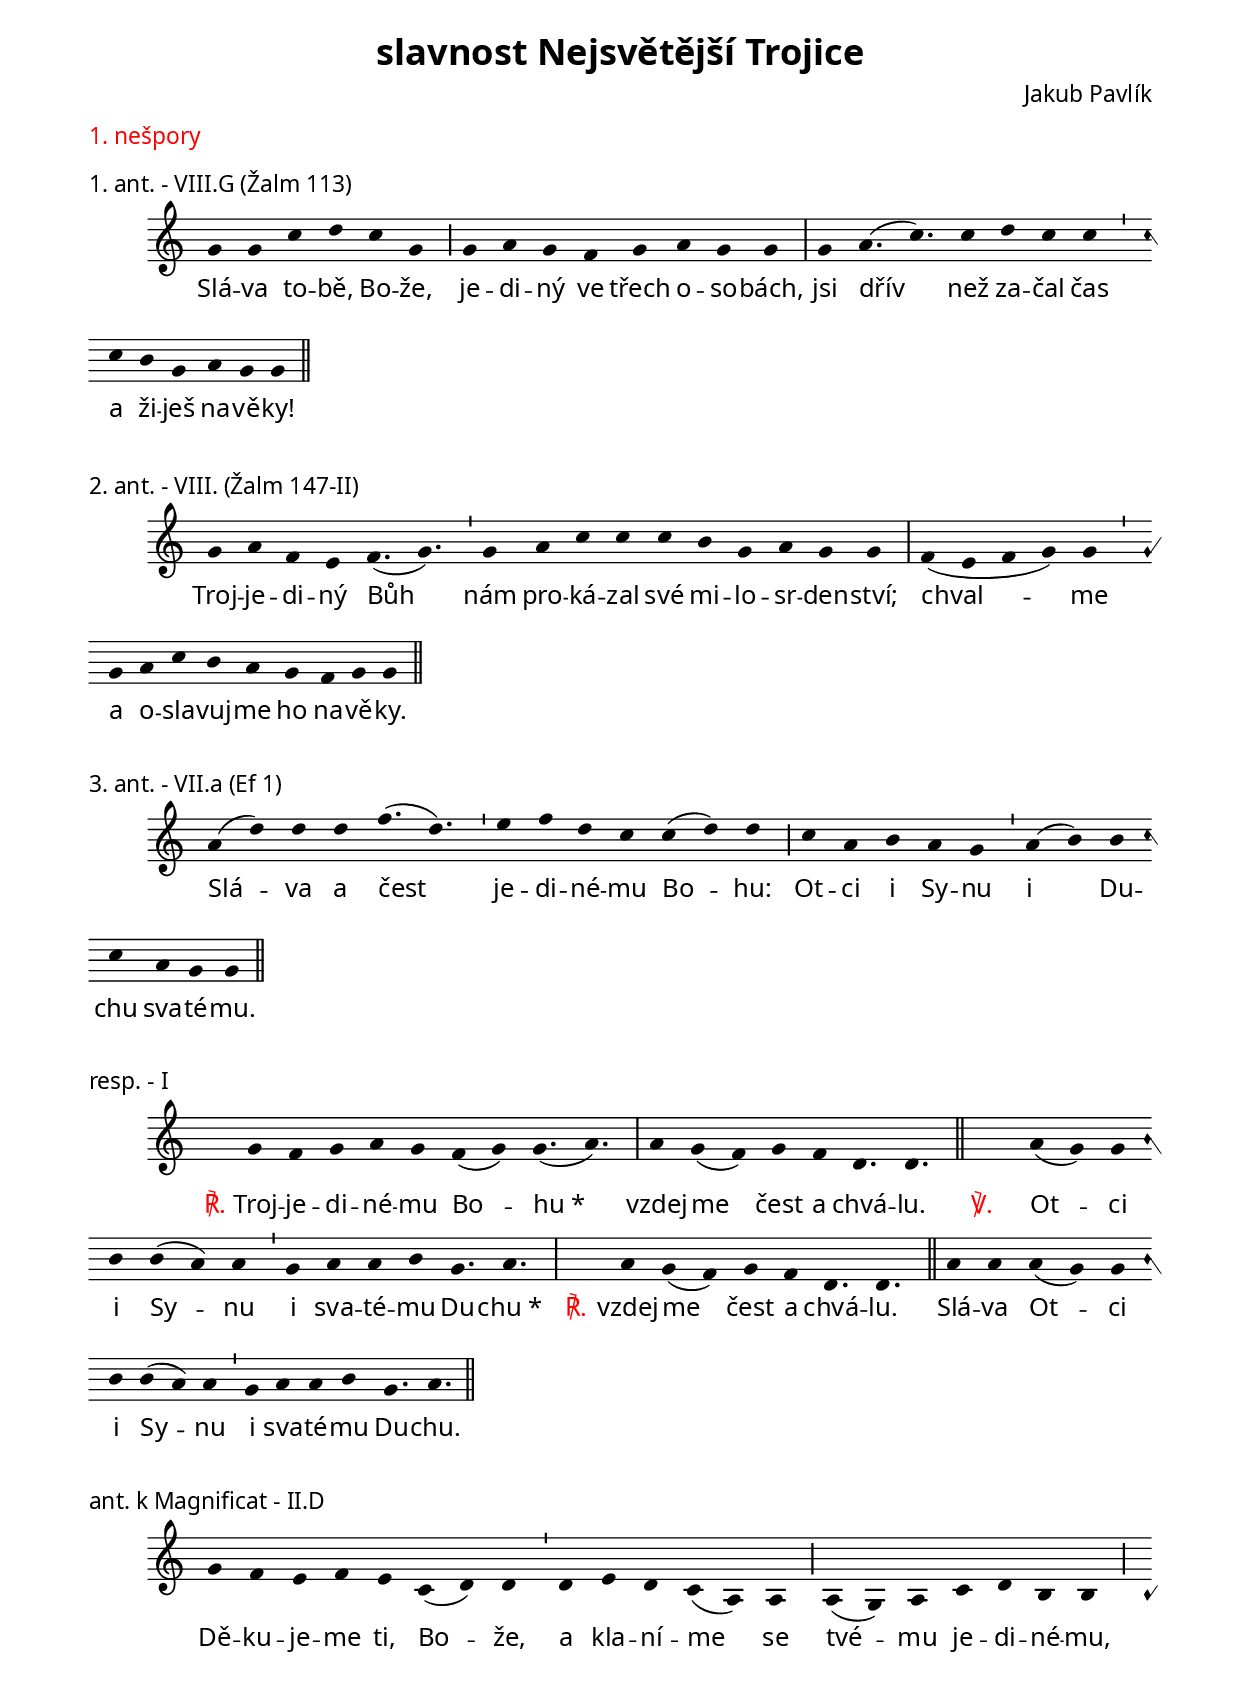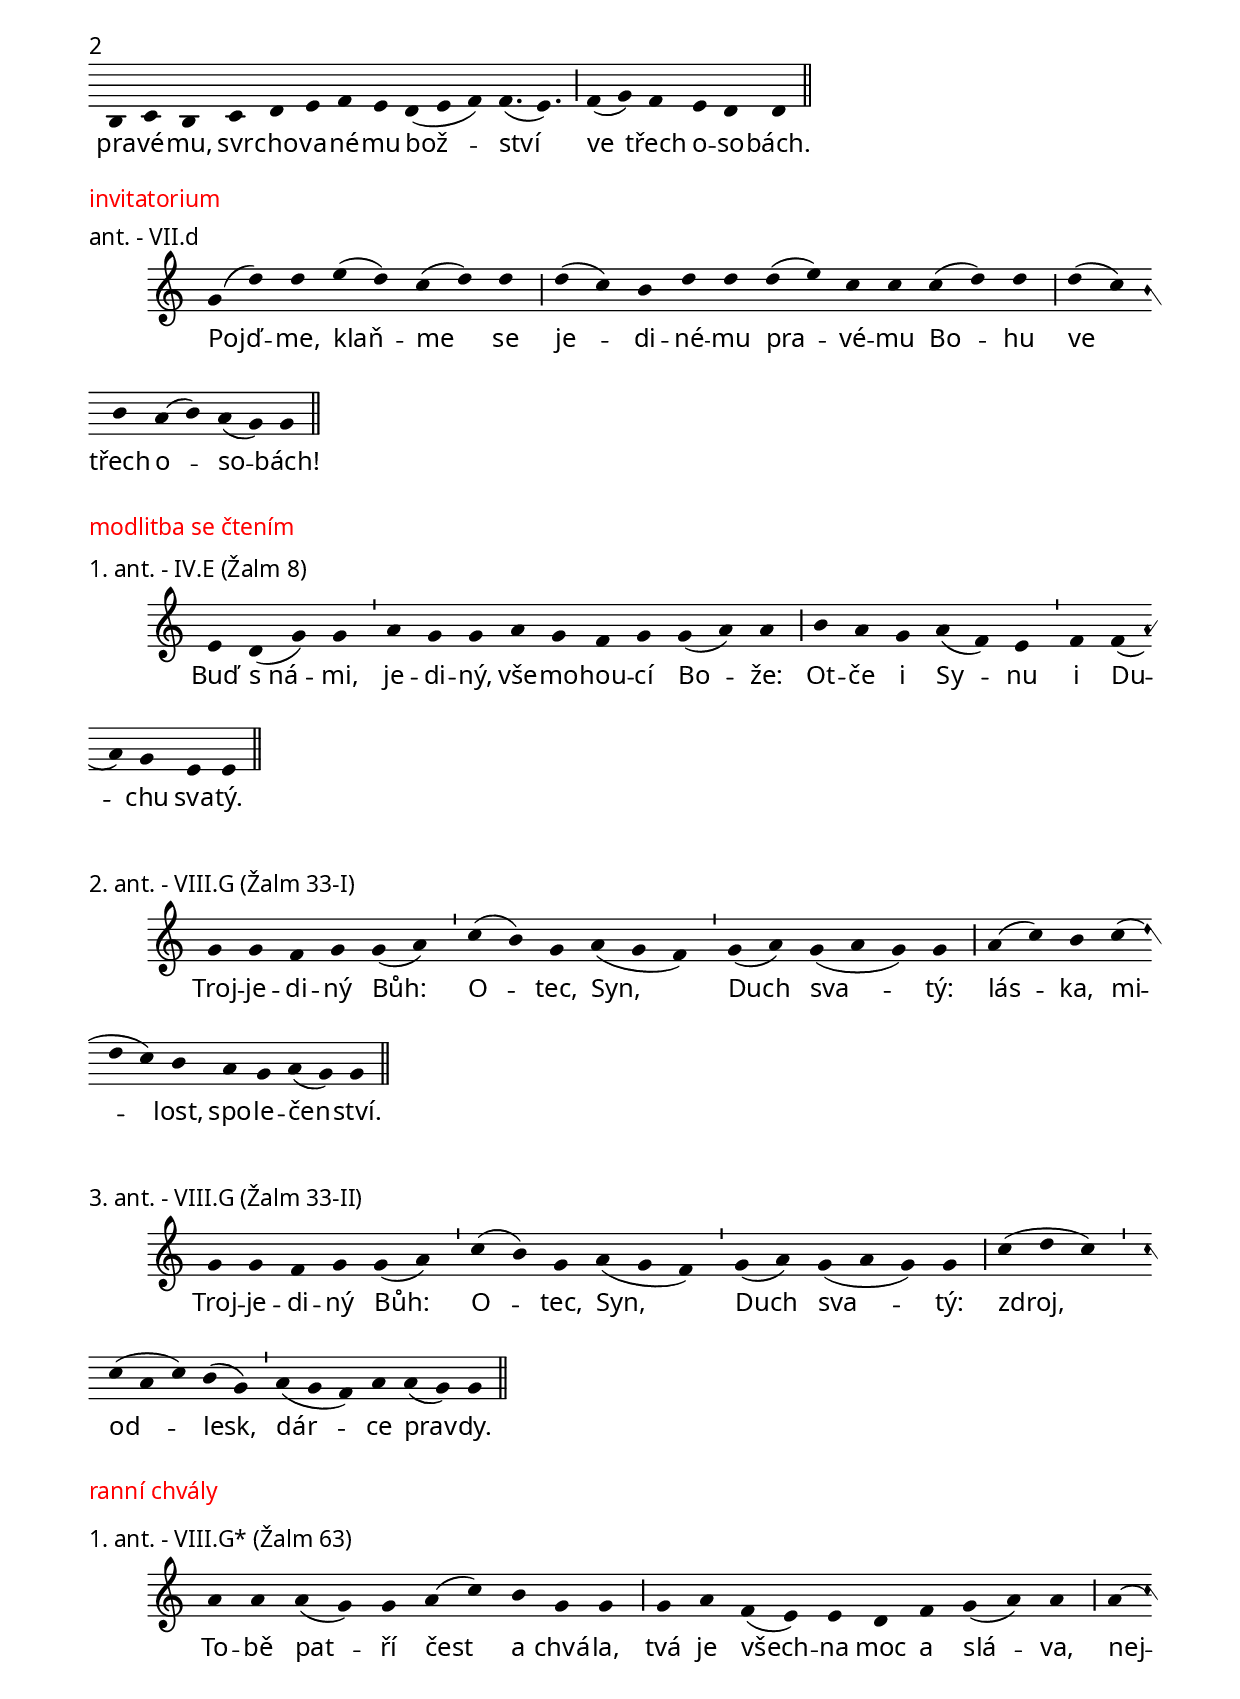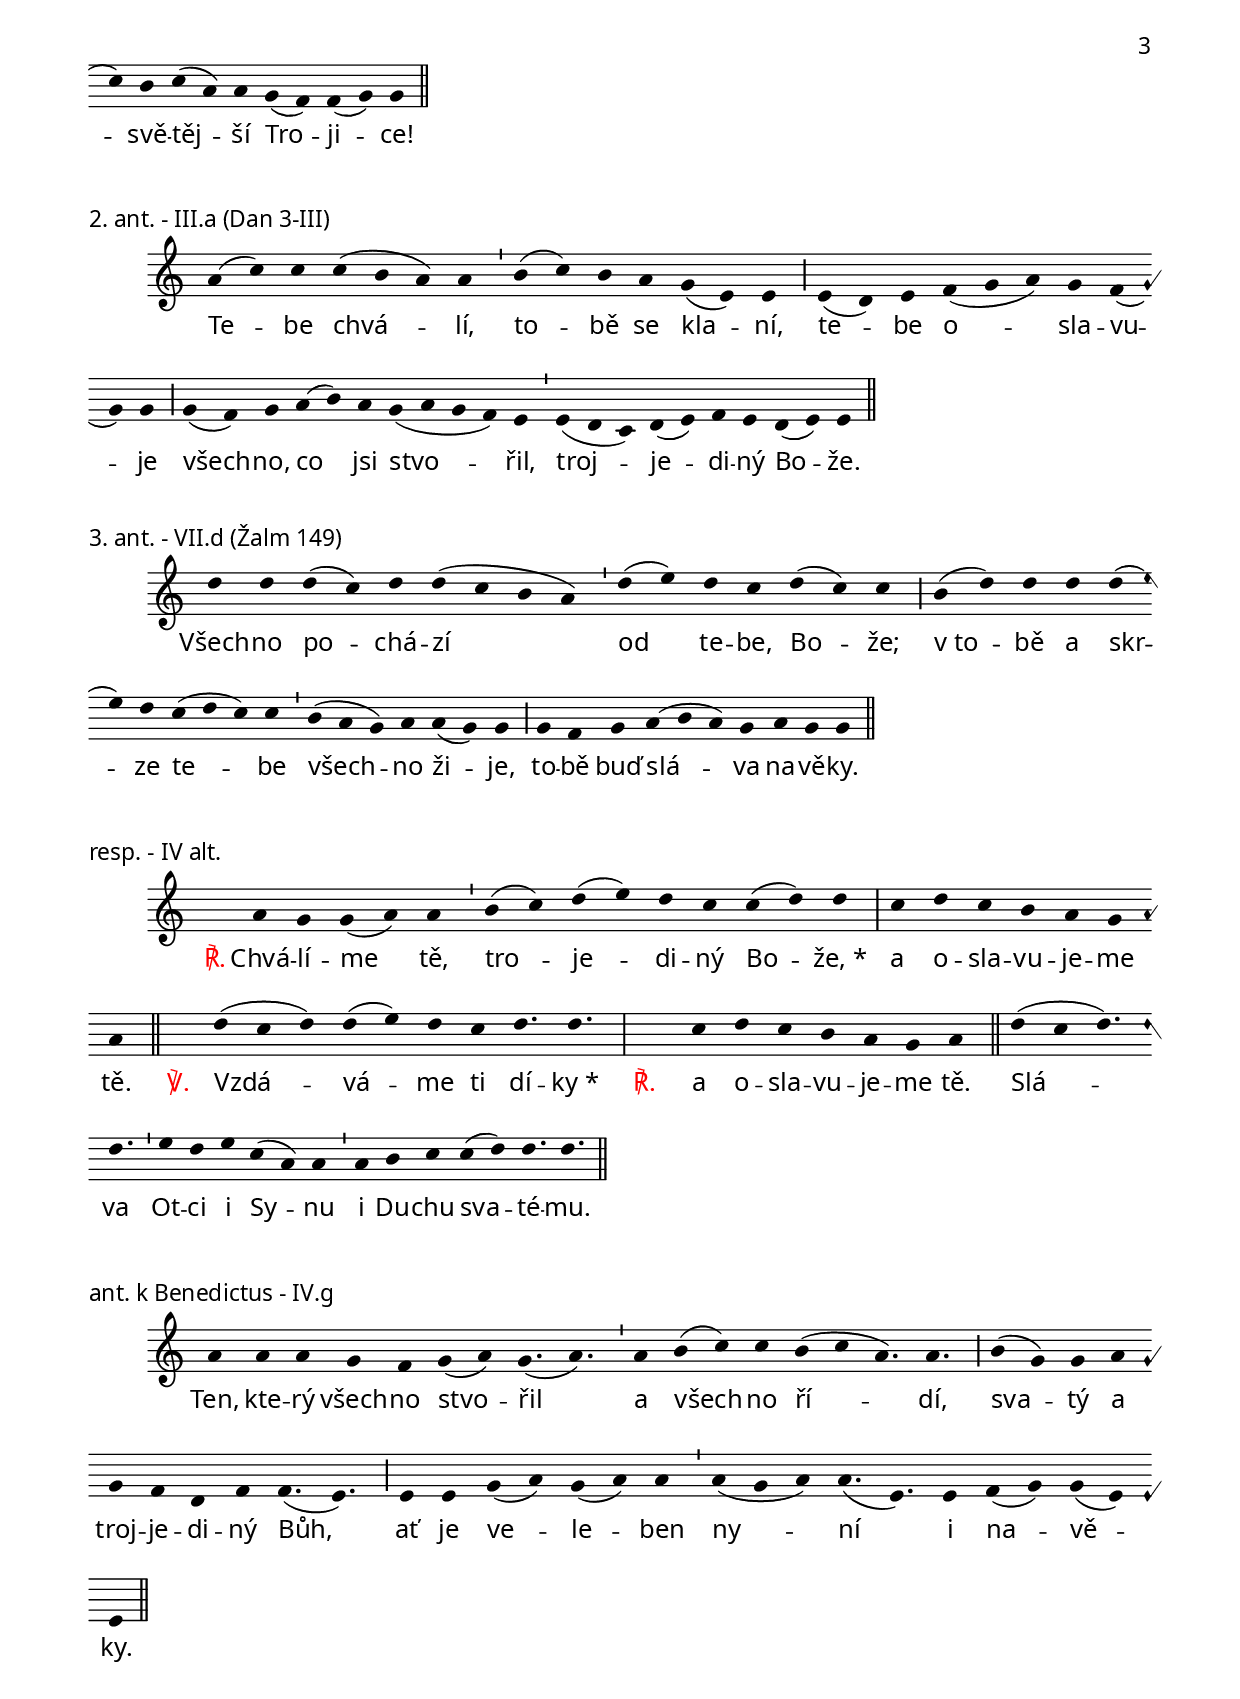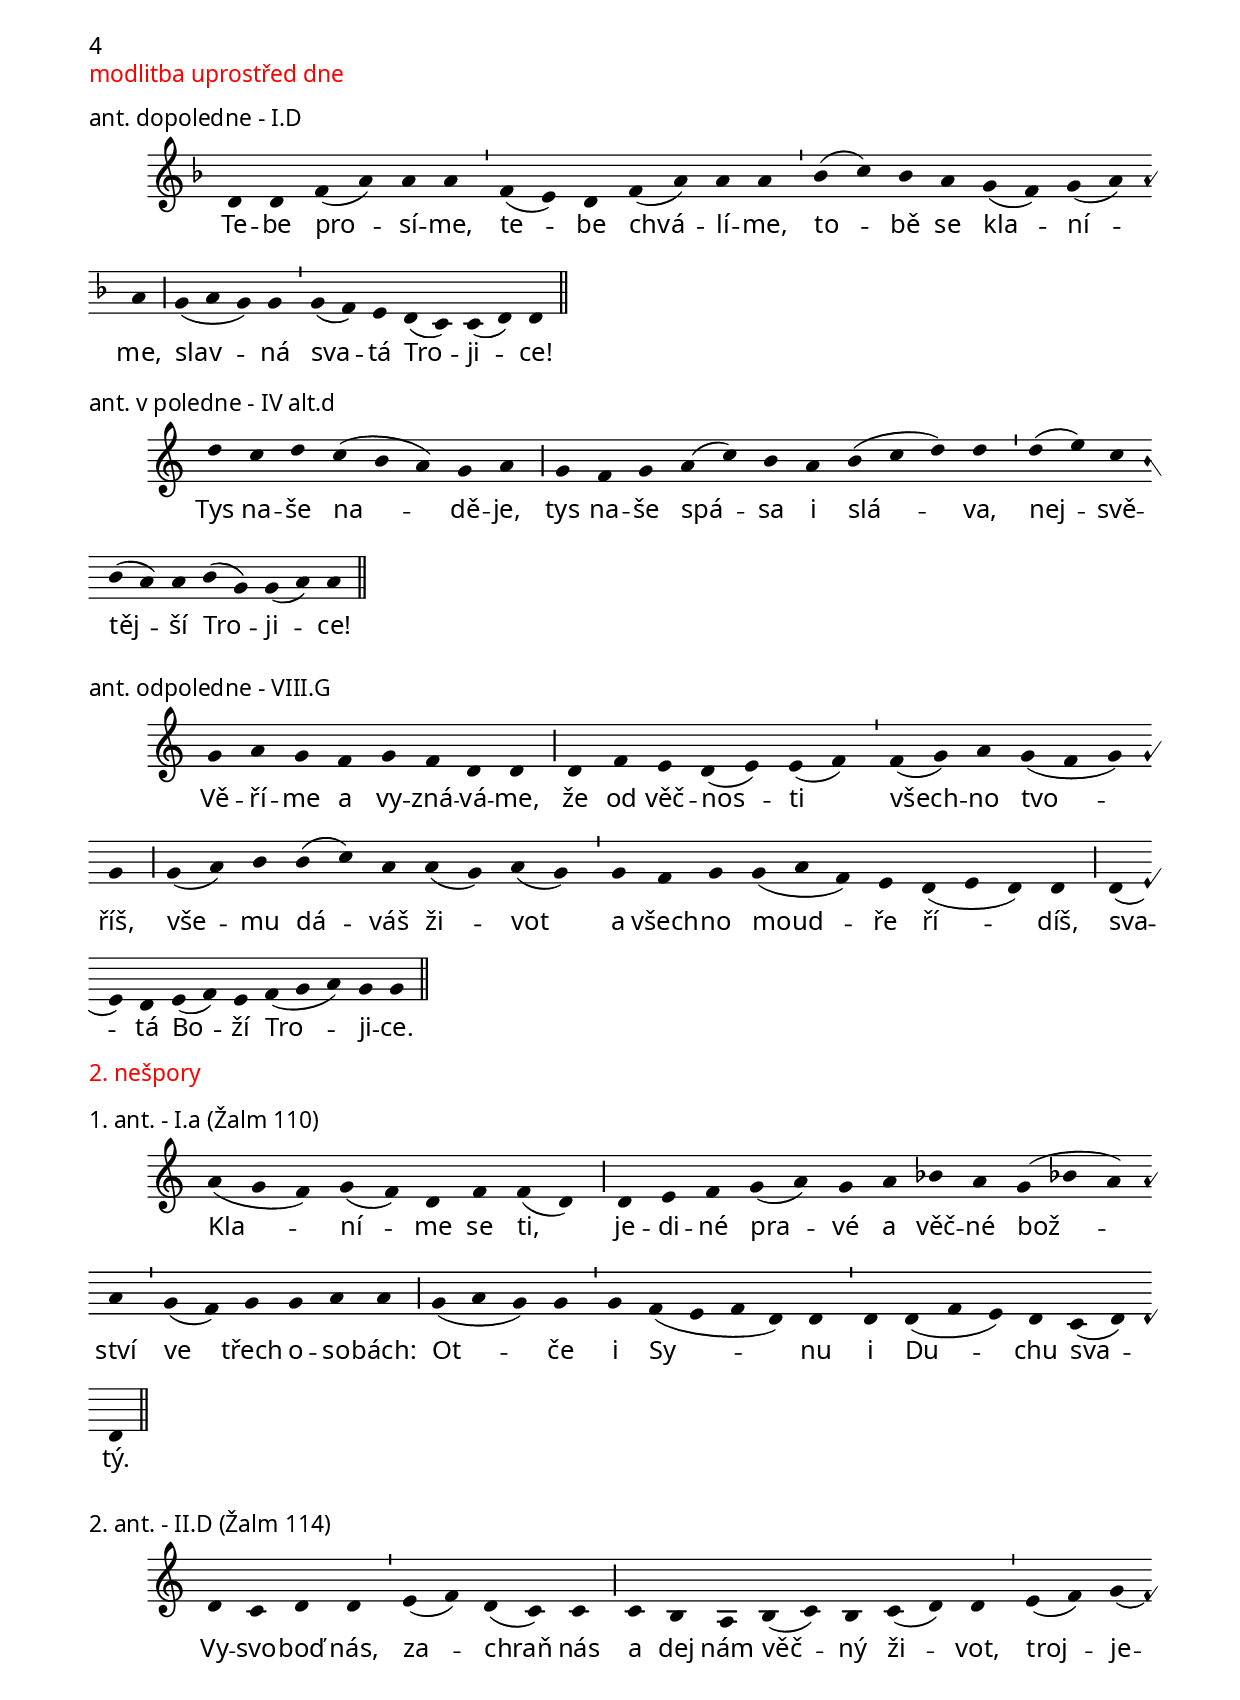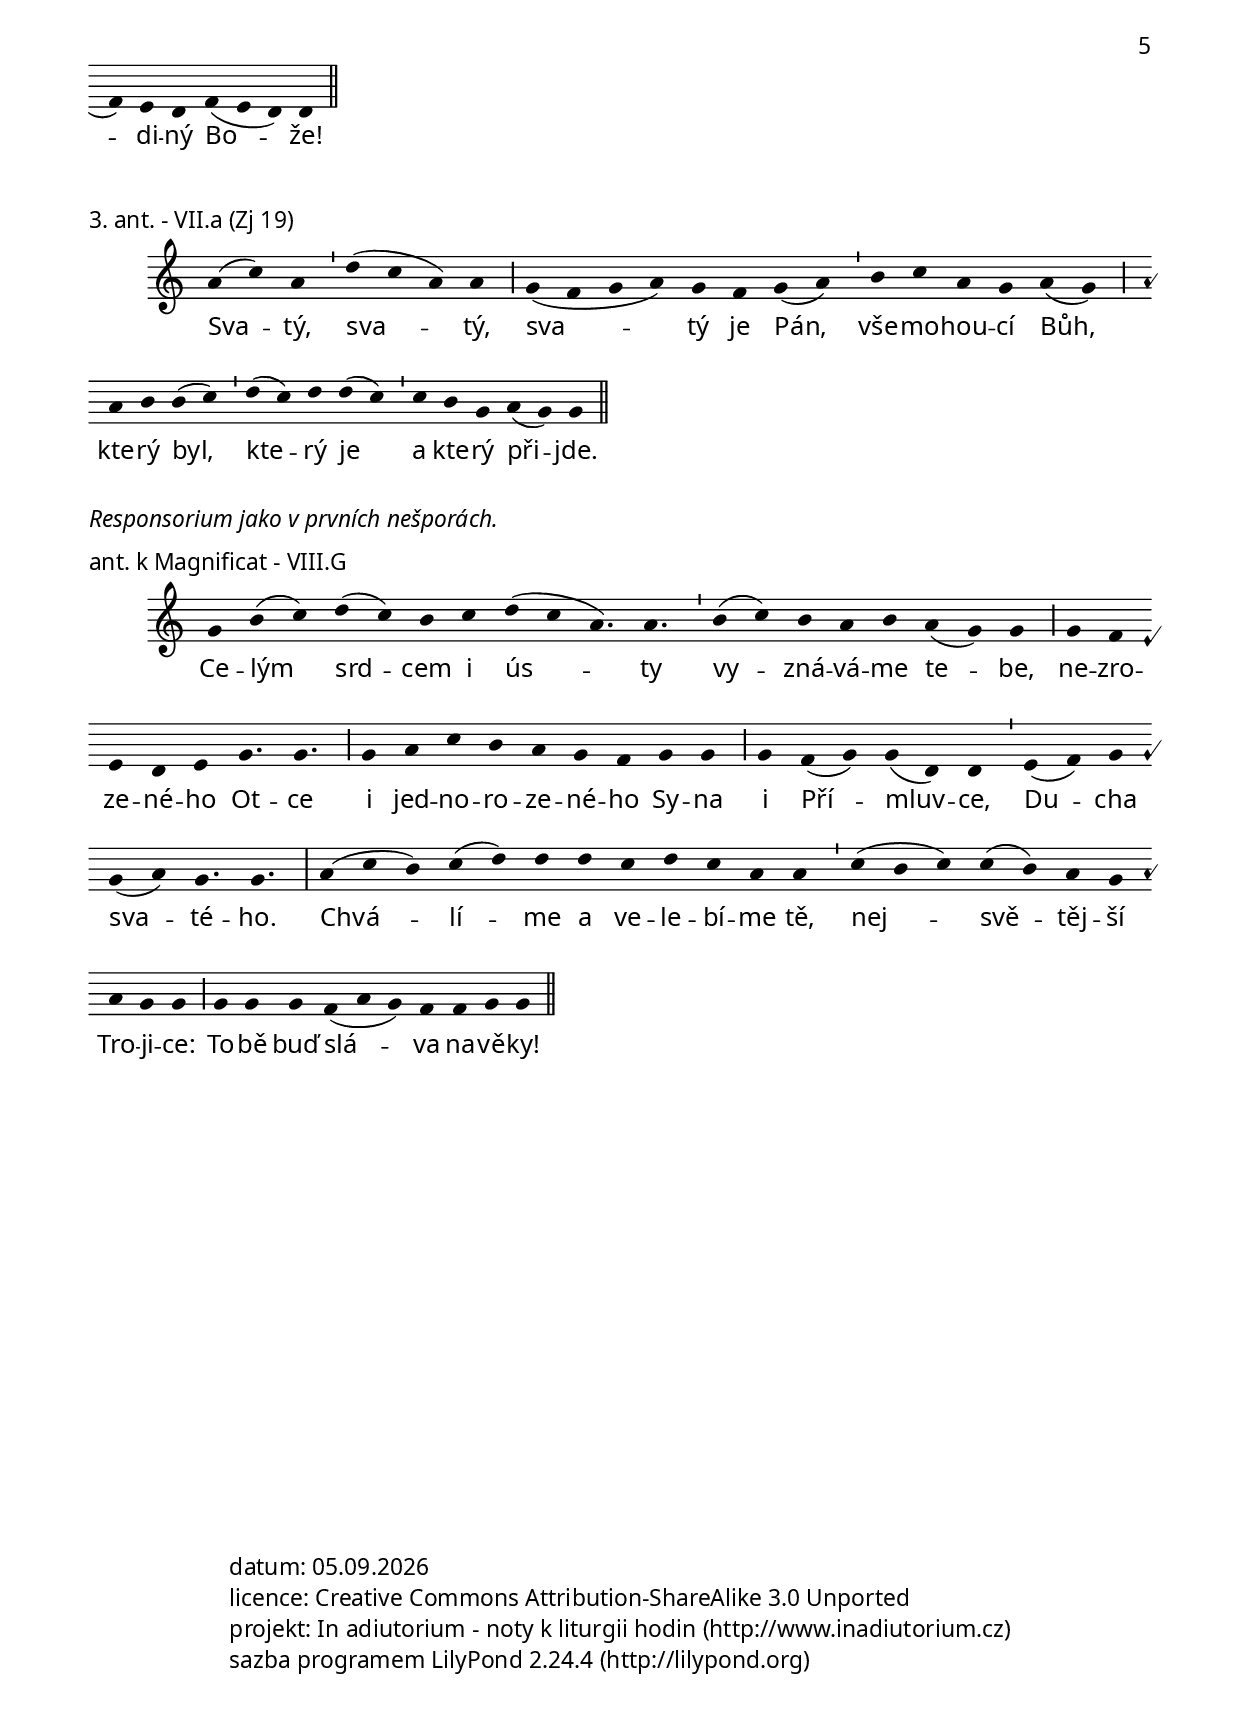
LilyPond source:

\version "2.14.2"

\header {
  title = "slavnost Nejsvětější Trojice"
  composer = "Jakub Pavlík"
}

\include "spolecne.ly"
\include "dilyresponsorii.ly"

\markup {\nadpisHodinka {"1. nešpory"}}

\score {
  \relative c'' {
    \choralniRezim
    g4 g c d c g \barMaior
    g a g f g a g g \barMax
    g a4.( c) c4 d c c \barMin
    c b g a g g \barFinalis
  }
  \addlyrics {
    Slá -- va to -- bě, Bo -- že,
    je -- di -- ný ve třech o -- so -- bách,
    jsi dřív než za -- čal čas
    a ži -- ješ na -- vě -- ky!
  }
  \header {
    quid = "1. ant."
    modus = "VIII"
    differentia = "G" 
    psalmus = "Žalm 113"
    id = ""
    piece = \markup {\sestavTitulek}
  }
}

\score {
  \relative c'' {
    \choralniRezim
    g4 a f e f4.( g) \barMin
    g4 a c c c b g a g g \barMax
    f( e f g) g \barMin g a c b a g f g g \barFinalis
  }
  \addlyrics {
    Troj -- je -- di -- ný Bůh
    nám pro -- ká -- zal své mi -- lo -- sr -- den -- ství;
    chval -- me a o -- sla -- vuj -- me ho na -- vě -- ky.
  }
  \header {
    quid = "2. ant."
    modus = "VIII"
    differentia = "" 
    psalmus = "Žalm 147-II"
    id = ""
    piece = \markup {\sestavTitulek}
  }
}

\score {
  \relative c'' {
    \choralniRezim
    a4( d) d d f4.( d) \barMin e4 f d c c( d) d \barMaior
    c a b a g \barMin a( b) b c a g g \barFinalis
  }
  \addlyrics {
    Slá -- va a čest je -- di -- né -- mu Bo -- hu:
    Ot -- ci i Sy -- nu i Du -- chu sva -- té -- mu.
  }
  \header {
    quid = "3. ant."
    modus = "VII"
    differentia = "a" 
    psalmus = "Ef 1"
    id = ""
    piece = \markup {\sestavTitulek}
  }
}

\score {
  \relative c' {
    \choralniRezim
    
    % R
    \neviditelna f
    g f g a g f( g) g4.( a) \barMax
    a4 g( f) g f d4. d \barFinalis
    % V
    \neviditelna a
    a'4( g) g b b( a) a \barMin g a a b g4. a \barMax
    % R
    \neviditelna a
    a4 g( f) g f d4. d \barFinalis
    % Slava - melodie i text temer totozny s versem
    a'4 a a( g) g b b( a) a \barMin g a a b g4. a \barFinalis
  }
  \addlyrics {
    \Response Troj -- je -- di -- né -- mu Bo -- hu_*
    vzdej -- me čest a chvá -- lu.
    \Verse Ot -- ci i Sy -- nu i sva -- té -- mu Du -- chu_*
    \Response vzdej -- me čest a chvá -- lu.
    % Pozmeneny text doxologie
    Slá -- va Ot -- ci i Sy -- nu i sva -- té -- mu Du -- chu.
  }
  \header {
    quid = "resp."
    modus = "I"
    id = ""
    piece = \markup {\sestavTitulekResp}
  }
}

\score {
  \relative c'' {
    \choralniRezim
    g4 f e f e c( d) d \barMin
    d e d c( a) a \barMaior
    a( g) a c d b b \barMaior
    b c b c d e f e d( e f) f4.( e) \barMaior
    f4( g) f e d d \barFinalis
  }
  \addlyrics {
    Dě -- ku -- je -- me ti, Bo -- že,
    a kla -- ní -- me se
    tvé -- mu je -- di -- né -- mu, 
    pra -- vé -- mu, svr -- cho -- va -- né -- mu bož -- ství
    ve třech o -- so -- bách.
  }
  \header {
    quid = "ant. k Magnificat"
    modus = "II"
    differentia = "D" 
    psalmus = ""
    id = ""
    piece = \markup {\sestavTitulekBezZalmu}
  }
}

\markup {\nadpisHodinka {"invitatorium"}}

\score {
  \relative c'' {
    \choralniRezim
    g( d') d e( d) c( d) d \barMaior
    d( c) b d d d( e) c c c( d) d \barMaior
    d( c) b a( b) a( g) g \barFinalis
  }
  \addlyrics {
    Pojď -- me, klaň -- me se
    je -- di -- né -- mu pra -- vé -- mu Bo -- hu
    ve třech o -- so -- bách!
  }
  \header {
    quid = "ant."
    modus = "VII"
    differentia = "d" 
    psalmus = ""
    id = ""
    piece = \markup {\sestavTitulekBezZalmu}
  }
}

\markup {\nadpisHodinka {"modlitba se čtením"}}

\score {
  \relative c' {
    \choralniRezim
    e4 d( g) g \barMin
    a g g a g f g g( a) a \barMaior
    b a g a( f) e \barMin
    f f( a) g e e \barFinalis
  }
  \addlyrics {
    Buď s_ná -- mi, 
    je -- di -- ný, vše -- mo -- hou -- cí Bo -- že: 
    Ot -- če i Sy -- nu 
    i Du -- chu sva -- tý.
  }
  \header {
    quid = "1. ant."
    modus = "IV"
    differentia = "E" 
    psalmus = "Žalm 8"
    id = ""
    piece = \markup {\sestavTitulek}
  }
}

\score {
  \relative c'' {
    \choralniRezim
    g4 g f g g( a) \barMin
    c( b) g a( g f) \barMin g( a) g( a g) g \barMaior
    a( c) b c( d c) b a g a( g) g \barFinalis
  }
  \addlyrics {
    Troj -- je -- di -- ný Bůh: 
    O -- tec, Syn, Duch sva -- tý:
    lás -- ka, mi -- lost, spo -- le -- čen -- ství.
  }
  \header {
    quid = "2. ant."
    modus = "VIII"
    differentia = "G" 
    psalmus = "Žalm 33-I"
    id = ""
    piece = \markup {\sestavTitulek}
  }
}

\score {
  \relative c'' {
    \choralniRezim
    g4 g f g g( a) \barMin
    c( b) g a( g f) \barMin g( a) g( a g) g \barMaior
    c( d c) \barMin c( a c) b( g) \barMin a( g f) a a( g) g \barFinalis
  }
  \addlyrics {
    Troj -- je -- di -- ný Bůh: 
    O -- tec, Syn, Duch sva -- tý:
    zdroj, od -- lesk, dár -- ce prav -- dy.
  }
  \header {
    quid = "3. ant."
    modus = "VIII"
    differentia = "G" 
    psalmus = "Žalm 33-II"
    id = ""
    piece = \markup {\sestavTitulek}
  }
}


\markup {\nadpisHodinka {"ranní chvály"}}

\score {
  \relative c'' {
    \choralniRezim
    a4 a a( g) g a( c) b g g \barMaior
    g a f( e) e d f g( a) a \barMaior
    a( c) b c( a) a g( f) f( g) g \barFinalis
  }
  \addlyrics {
    To -- bě pat -- ří čest a chvá -- la,
    tvá je všech -- na moc a slá -- va,
    nej -- svě -- těj -- ší Tro -- ji -- ce!
  }
  \header {
    quid = "1. ant."
    modus = "VIII"
    differentia = "G*" 
    psalmus = "Žalm 63"
    id = ""
    piece = \markup {\sestavTitulek}
  }
}

\score {
  \relative c'' {
    \choralniRezim
    a4( c) c c( b a) a \barMin
    b( c) b a g( e) e \barMaior
    e( d) e f( g a) g f( g) g \barMaior
    g( f) g a( b) a g( a g f) e \barMin
    e( d c) d( e) f e d( e) e \barFinalis
  }
  \addlyrics {
    Te -- be chvá -- lí,
    to -- bě se kla -- ní,
    te -- be o -- sla -- vu -- je
    
    všech -- no, co jsi stvo -- řil,
    troj -- je -- di -- ný Bo -- že.
  }
  \header {
    quid = "2. ant."
    modus = "III"
    differentia = "a" 
    psalmus = "Dan 3-III"
    id = ""
    piece = \markup {\sestavTitulek}
  }
}

\score {
  \relative c'' {
    \choralniRezim
    d4 d d( c) d d( c b a) \barMin d( e) d c d( c) c \barMaior
    b( d) d d d( e) d c( d c) c \barMin b( a g) a a( g) g \barMaior
    g f g a( b a) g a g g \barFinalis
  }
  \addlyrics {
    Všech -- no po -- chá -- zí od te -- be, Bo -- že;
    v_to -- bě a skr -- ze te -- be všech -- no ži -- je,
    to -- bě buď slá -- va na -- vě -- ky.
  }
  \header {
    quid = "3. ant."
    modus = "VII"
    differentia = "d" 
    psalmus = "Žalm 149"
    id = ""
    piece = \markup {\sestavTitulek}
  }
}

\score {
  \relative c'' {
    \choralniRezim
    
    % R
    \neviditelna a
    a g g( a) a \barMin b( c) d( e) d c c( d) d \barMax
    c4 d c b a g a \barFinalis
    % V
    \neviditelna d
    d4( c d) d( e) d c d4. d \barMax
    % R
    \neviditelna d
    c4 d c b a g a \barFinalis
    % Slava
    d4( c d4.) d \barMin e4 d e c( a) a \barMin a b c c( d) d4. d \barFinalis
  }
  \addlyrics {
    \Response Chvá -- lí -- me tě, tro -- je -- di -- ný Bo -- že,_*
    a o -- sla -- vu -- je -- me tě.
    \Verse Vzdá -- vá -- me ti dí -- ky_*
    \Response a o -- sla -- vu -- je -- me tě.
    \textRespDoxologie
  }
  \header {
    quid = "resp."
    modus = "IV alt."
    id = ""
    piece = \markup {\sestavTitulekResp}
  }
}

\score {
  \relative c'' {
    \choralniRezim
    a4 a a g f g( a) g4.( a) \barMin
    a4 b( c) c b( c a4.) a \barMaior
    b4( g) g a g f d f f4.( e) \barMaior
    e4 e g( a) g( a) a \barMin a( g a) a4.( e) e4 f( g) g( e) e \barFinalis
  }
  \addlyrics {
    Ten, kte -- rý všech -- no stvo -- řil
    a všech -- no ří -- dí,
    sva -- tý a troj -- je -- di -- ný Bůh,
    ať je ve -- le -- ben ny -- ní i na -- vě -- ky.
  }
  \header {
    quid = "ant. k Benedictus"
    modus = "IV"
    differentia = "g" 
    psalmus = ""
    id = ""
    piece = \markup {\sestavTitulekBezZalmu}
  }
}

\pageBreak % ZLOM

\markup {\nadpisHodinka {"modlitba uprostřed dne"}}

\score {
  \relative c' {
    \choralniRezim
    \key f \major
    d4 d f( a) a a \barMin
    f( e) d f( a) a a \barMin
    bes( c) bes a g( f) g( a) a \barMaior
    g( a g) g \barMin g( f) e d( c) c( d) d \barFinalis
  }
  \addlyrics {
    Te -- be pro -- sí -- me,
    te -- be chvá -- lí -- me,
    to -- bě se kla -- ní -- me,
    slav -- ná sva -- tá Tro -- ji -- ce!
  }
  \header {
    quid = "ant. dopoledne"
    modus = "I"
    differentia = "D" 
    psalmus = ""
    id = ""
    piece = \markup {\sestavTitulekBezZalmu}
  }
}

\score {
  \relative c'' {
    \choralniRezim
    d4 c d c( b a) g a \barMaior
    g f g a( c) b a b( c d) d \barMin
    d( e) c b( a) a b( g) g( a) a \barFinalis
  }
  \addlyrics {
    Tys na -- še na -- dě -- je,
    tys na -- še spá -- sa i slá -- va,
    nej -- svě -- těj -- ší Tro -- ji -- ce!
  }
  \header {
    quid = "ant. v poledne"
    modus = "IV alt"
    differentia = "d" 
    psalmus = ""
    id = ""
    piece = \markup {\sestavTitulekBezZalmu}
  }
}

\score {
  \relative c'' {
    \choralniRezim
    g4 a g f g f d d \barMaior
    d f e d( e) e( f) \barMin f( g) a g( f g) g \barMaior
    g( a) b b( c) a a( g) a( g) \barMin
    g f g g( a f) e d( e d) d \barMaior
    d( e) d e( f) e f( g a) g g \barFinalis
  }
  \addlyrics {
    Vě -- ří -- me a vy -- zná -- vá -- me,
    že od věč -- nos -- ti všech -- no tvo -- říš,
    vše -- mu dá -- váš ži -- vot
    a všech -- no moud -- ře ří -- díš,
    sva -- tá Bo -- ží Tro -- ji -- ce.
  }
  \header {
    quid = "ant. odpoledne"
    modus = "VIII"
    differentia = "G" 
    psalmus = ""
    id = ""
    piece = \markup {\sestavTitulekBezZalmu}
  }
}

\markup {\nadpisHodinka {"2. nešpory"}}

\score {
  \relative c'' {
    \choralniRezim
    a4( g f) g( f) d f f( d) \barMaior
    d e f g( a) g a bes a g( bes a) a \barMin
    g( f) g g a a \barMaior
    g( a g) g \barMin g f( e f d) d \barMin d d( f e) d c( d) d \barFinalis
  }
  \addlyrics {
    Kla -- ní -- me se ti,
    je -- di -- né pra -- vé a věč -- né bož -- ství
    ve třech o -- so -- bách:
    Ot -- če i Sy -- nu i Du -- chu sva -- tý.
  }
  \header {
    quid = "1. ant."
    modus = "I"
    differentia = "a" 
    psalmus = "Žalm 110"
    id = ""
    piece = \markup {\sestavTitulek}
  }
}

\score {
  \relative c' {
    \choralniRezim
    d4 c d d \barMin e( f) d( c) c \barMaior
    c b a b( c) b c( d) d \barMin
    e( f) g( f) e d f( e d) d \barFinalis
  }
  \addlyrics {
    Vy -- svo -- boď nás, za -- chraň nás
    a dej nám věč -- ný ži -- vot,
    troj -- je -- di -- ný Bo -- že!
  }
  \header {
    quid = "2. ant."
    modus = "II"
    differentia = "D" 
    psalmus = "Žalm 114"
    id = ""
    piece = \markup {\sestavTitulek}
  }
}

% !!! V modu VII jeste kantikum ze Zj 19 nemam!

\score {
  \relative c'' {
    \choralniRezim
    a4( c) a \barMin d( c a) a \barMaior
    g( f g a) g f g( a) \barMin b c a g a( g) \barMaior
    a b b( c) \barMin d( c) d d( c) \barMin
    c b g a( g) g \barFinalis
  }
  \addlyrics {
    Sva -- tý, sva -- tý, 
    sva -- tý je Pán, vše -- mo -- hou -- cí Bůh,
    kte -- rý byl, kte -- rý je 
    a kte -- rý při -- jde.
  }
  \header {
    quid = "3. ant."
    modus = "VII"
    differentia = "a" 
    psalmus = "Zj 19"
    id = ""
    piece = \markup {\sestavTitulek}
  }
}

\markup\italic{Responsorium jako v prvních nešporách.}

\score {
  \relative c'' {
    \choralniRezim
    g4 b( c) d( c) b c d( c a4.) a \barMin 
    b4( c) b a b a( g) g \barMaior
    g f e d e g4. g \barMaior 
    g4 a c b a g f g g \barMaior
    g f( g) g( d) d \barMin e( f) g g( a) g4. g \barMax
    
    a4( c b) c( d) d d c d c a a \barMin
    c( b c) c( b) a g a g g \barMaior
    g g g f( a g) f f g g \barFinalis
  }
  \addlyrics {
    Ce -- lým srd -- cem i ús -- ty
    vy -- zná -- vá -- me te -- be,
    ne -- zro -- ze -- né -- ho Ot -- ce
    i jed -- no -- ro -- ze -- né -- ho Sy -- na
    i Pří -- mluv -- ce, Du -- cha sva -- té -- ho.
    
    Chvá -- lí -- me a ve -- le -- bí -- me tě,
    nej -- svě -- těj -- ší Tro -- ji -- ce:
    To -- bě buď slá -- va na -- vě -- ky!
  }
  \header {
    quid = "ant. k Magnificat"
    modus = "VIII"
    differentia = "G" 
    psalmus = ""
    id = ""
    piece = \markup {\sestavTitulekBezZalmu}
  }
}